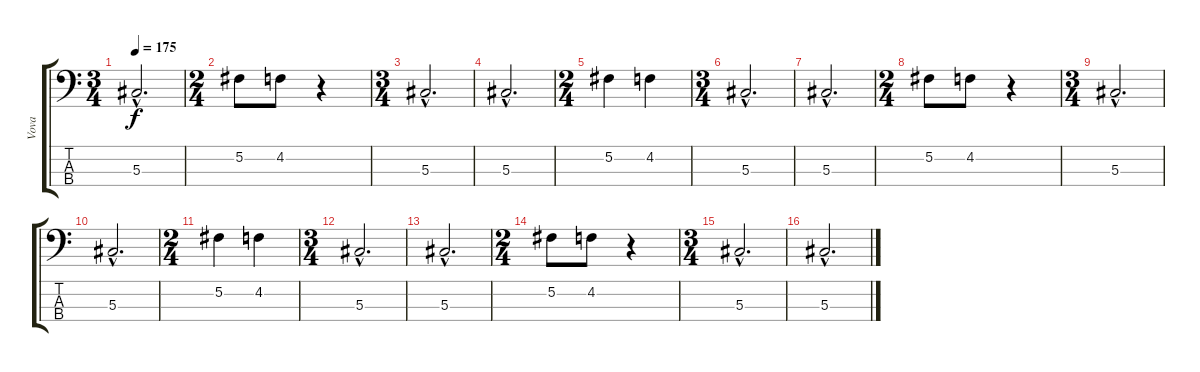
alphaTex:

\track ("Vova" "Vova") {instrument electricbasspick}
\staff {score tabs}
\tuning (Gb2 Db2 Ab1 Db1) {hide}
\ts (3 4)
\tempo 175
\clef f4
\ks c
5.3{hac}.2{d dy f} |
\ts (2 4)
5.2.8 4.2.8 r.4 |
\ts (3 4)
5.3{hac}.2{d} |
5.3{hac}.2{d} |
\ts (2 4)
5.2.4 4.2.4 |
\ts (3 4)
5.3{hac}.2{d} |
5.3{hac}.2{d} |
\ts (2 4)
5.2.8 4.2.8 r.4 |
\ts (3 4)
5.3{hac}.2{d} |
5.3{hac}.2{d} |
\ts (2 4)
5.2.4 4.2.4 |
\ts (3 4)
5.3{hac}.2{d} |
5.3{hac}.2{d} |
\ts (2 4)
5.2.8 4.2.8 r.4 |
\ts (3 4)
5.3{hac}.2{d} |
5.3{hac}.2{d}
